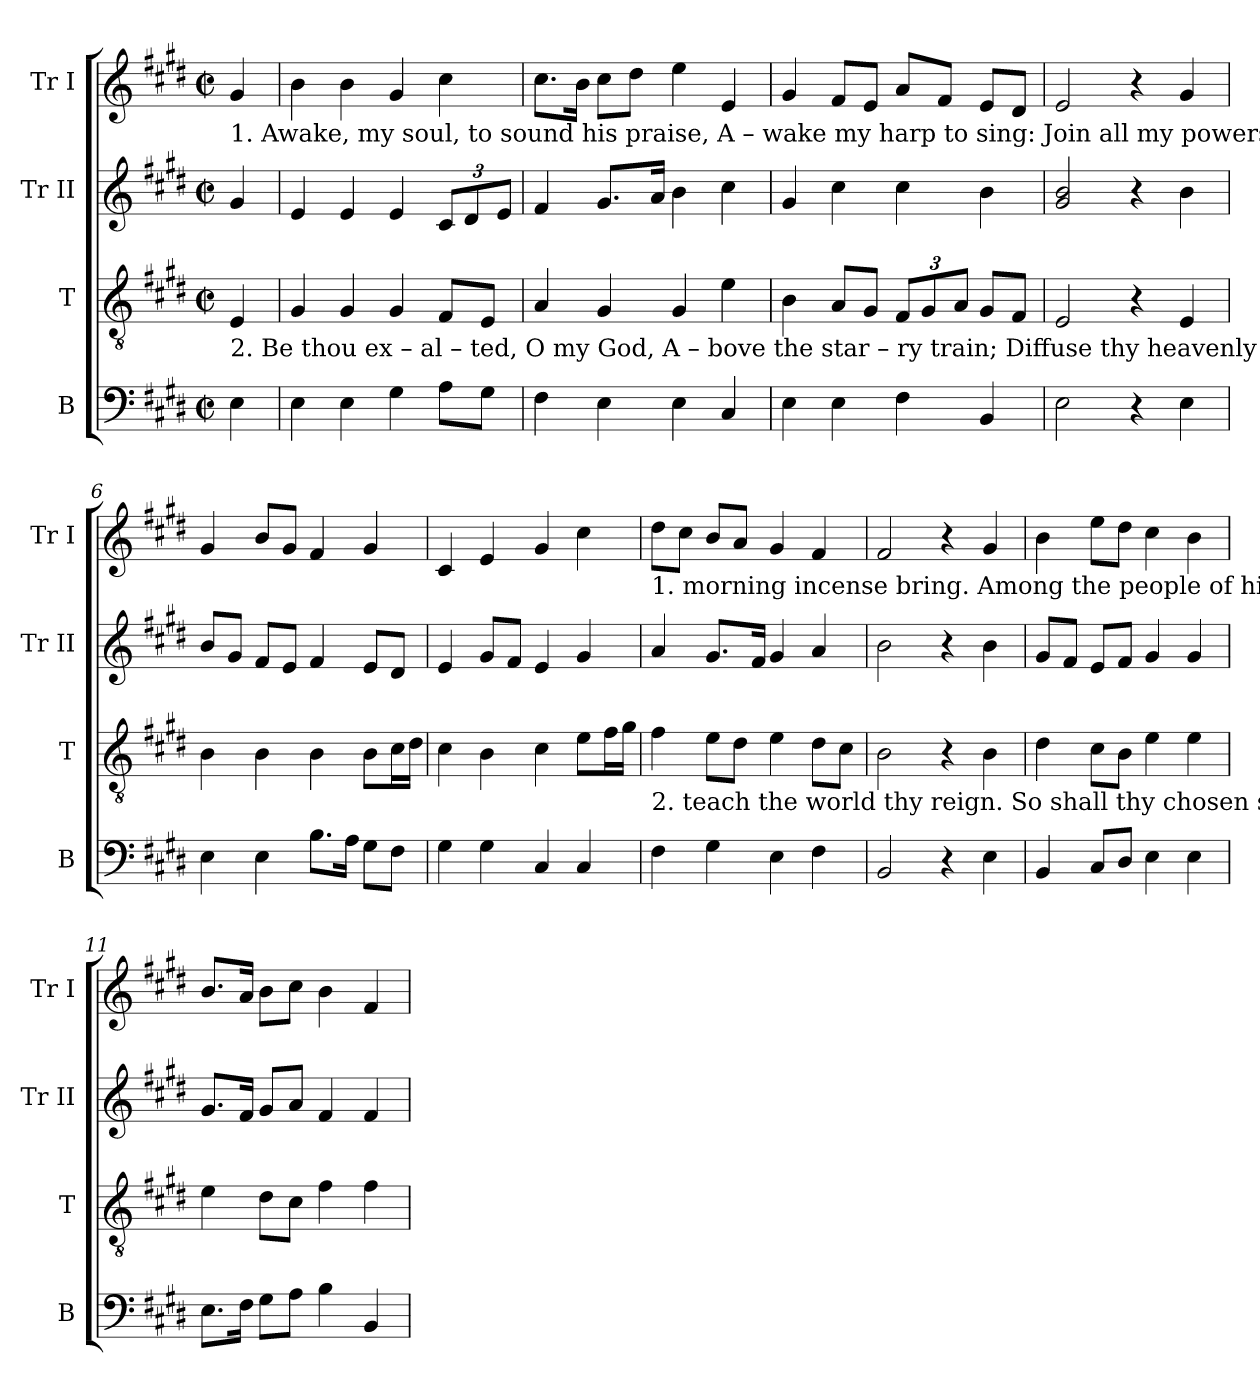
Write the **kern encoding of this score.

**kern	**kern	**kern	**kern
*part4	*part3	*part2	*part1
*staff4	*staff3	*staff2	*staff1
*I"B	*I"T	*I"Tr II	*I"Tr I
*I'B	*I'T	*I'Tr II	*I'Tr I
*clefF4	*clefGv2	*clefG2	*clefG2
*k[f#c#g#d#]	*k[f#c#g#d#]	*k[f#c#g#d#]	*k[f#c#g#d#]
*M2/2	*M2/2	*M2/2	*M2/2
*met(c|)	*met(c|)	*met(c|)	*met(c|)
*MM80	*MM80	*MM80	*MM80
=1	=1	=1	=1
!	!	!	!LO:TX:b:t=1. Awake, my soul, to sound his praise,  A – wake my harp  to       sing&colon;     Join  all   my powers the  song to raise,  And
!	!LO:TX:b:t=2.  Be   thou ex – al – ted, O     my    God,  A – bove the star   –  ry  train;      Diffuse   thy   heavenly     grace abroad,  And	!	!
4E\	4E/	4g#/	4g#/
=2	=2	=2	=2
4E\	4G#/	4e/	4b\
4E\	4G#/	4e/	4b\
4G#\	4G#/	4e/	4g#/
*	*	*Xbrackettup	*
8A\L	8F#/L	12c#/L	4cc#\
.	.	12d#/	.
8G#\J	8E/J	.	.
.	.	12e/J	.
=3	=3	=3	=3
4F#\	4A/	4f#/	8.cc#\L
.	.	.	16b\Jk
4E\	4G#/	8.g#/L	8cc#\L
.	.	.	8dd#\J
.	.	16a/Jk	.
4E\	4G#/	4b\	4ee\
4C#/	4e\	4cc#\	4e/
=4	=4	=4	=4
4E\	4B\	4g#/	4g#/
4E\	8A/L	4cc#\	8f#/L
.	8G#/J	.	8e/J
*	*Xbrackettup	*	*
4F#\	12F#/L	4cc#\	8a/L
.	12G#/	.	.
.	.	.	8f#/J
.	12A/J	.	.
4BB/	8G#/L	4b\	8e/L
.	8F#/J	.	8d#/J
=5	=5	=5	=5
2E\	2E/	2g#/ 2b/	2e/
4r	4r	4r	4r
4E\	4E/	4b\	4g#/
=6	=6	=6	=6
4E\	4B\	8b/L	4g#/
.	.	8g#/J	.
4E\	4B\	8f#/L	8b/L
.	.	8e/J	8g#/J
8.B\L	4B\	4f#/	4f#/
16A\Jk	.	.	.
8G#\L	8B\L	8e/L	4g#/
8F#\J	16c#\L	8d#/J	.
.	16d#\JJ	.	.
=7	=7	=7	=7
4G#\	4c#\	4e/	4c#/
4G#\	4B\	8g#/L	4e/
.	.	8f#/J	.
4C#/	4c#\	4e/	4g#/
4C#/	8e\L	4g#/	4cc#\
.	16f#\L	.	.
.	16g#\JJ	.	.
!!LO:LB:g=z
=8	=8	=8	=8
!	!	!	!LO:TX:b:t=1. morning incense bring.    Among    the  people  of      his care, And through the nations round; Glad songs of praise will
!	!LO:TX:b:t=2.  teach the world thy reign.  So  shall thy chosen sons  rejoice,   And throng thy courts above;   While  sin – ners hear thy	!	!
4F#\	4f#\	4a/	8dd#\L
.	.	.	8cc#\J
4G#\	8e\L	8.g#/L	8b/L
.	8d#\J	.	8a/J
.	.	16f#/Jk	.
4E\	4e\	4g#/	4g#/
4F#\	8d#\L	4a/	4f#/
.	8c#\J	.	.
=9	=9	=9	=9
2BB/	2B\	2b\	2f#/
4r	4r	4r	4r
4E\	4B\	4b\	4g#/
=10	=10	=10	=10
4BB/	4d#\	8g#/L	4b\
.	.	8f#/J	.
8C#/L	8c#\L	8e/L	8ee\L
8D#/J	8B\J	8f#/J	8dd#\J
4E\	4e\	4g#/	4cc#\
4E\	4e\	4g#/	4b\
=11	=11	=11	=11
8.E\L	4e\	8.g#/L	8.b/L
16F#\Jk	.	16f#/Jk	16a/Jk
8G#\L	8d#\L	8g#/L	8b\L
8A\J	8c#\J	8a/J	8cc#\J
4B\	4f#\	4f#/	4b\
4BB/	4f#\	4f#/	4f#/
=	=	=	=
*-	*-	*-	*-
